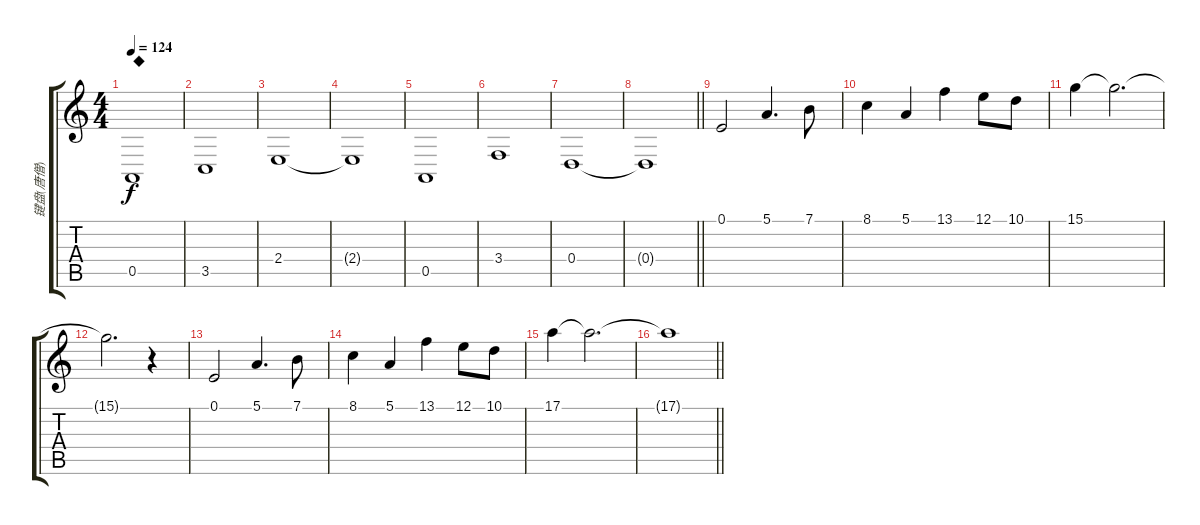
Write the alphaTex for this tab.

\track ("键盘(唐僧)" "键盘(唐僧)") {instrument stringensemble1}
\staff {score tabs}
\tuning (E4 B3 G3 D3 A2 E2) {hide}
\ts (4 4)
\tempo 124
\clef g2
\ks c
0.5.1{txt "◆" dy f} |
3.5.1 |
2.4.1 |
2.4{t}.1 |
0.5.1 |
3.4.1 |
0.4.1 |
\barLineRight lightlight
0.4{t}.1 |
0.1.2 5.1.4{d} 7.1.8 |
8.1.4 5.1.4 13.1.4 12.1.8 10.1.8 |
15.1.4 15.1{t}.2{d} |
15.1{t}.2{d} r.4 |
0.1.2 5.1.4{d} 7.1.8 |
8.1.4 5.1.4 13.1.4 12.1.8 10.1.8 |
17.1.4 17.1{t}.2{d} |
\barLineRight lightlight
17.1{t}.1
